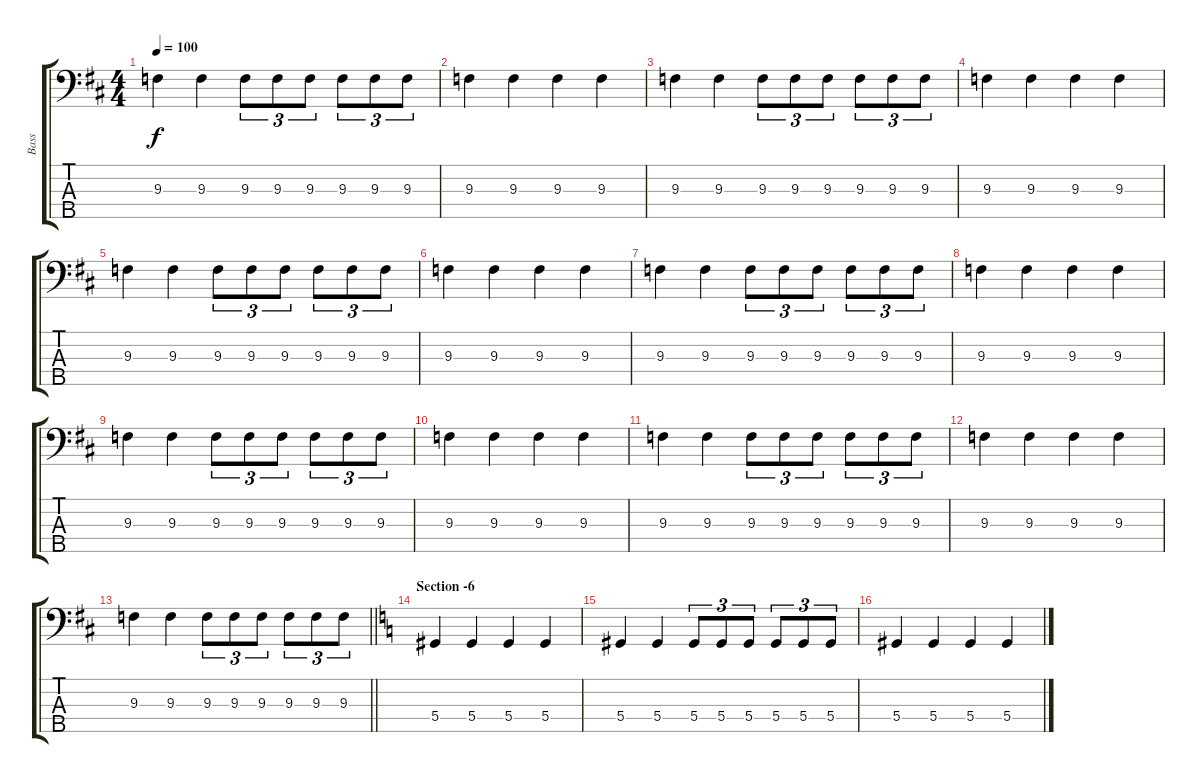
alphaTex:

\track ("Bass" "Bass") {instrument electricbassfinger}
\staff {score tabs}
\tuning (Gb2 Db2 Ab1 Eb1 Bb0) {hide}
\ts (4 4)
\tempo 100
\clef f4
\ks d
9.3.4{dy f} 9.3.4 9.3.8{tu (3 2)} 9.3.8{tu (3 2)} 9.3.8{tu (3 2)} 9.3.8{tu (3 2)} 9.3.8{tu (3 2)} 9.3.8{tu (3 2)} |
9.3.4 9.3.4 9.3.4 9.3.4 |
9.3.4 9.3.4 9.3.8{tu (3 2)} 9.3.8{tu (3 2)} 9.3.8{tu (3 2)} 9.3.8{tu (3 2)} 9.3.8{tu (3 2)} 9.3.8{tu (3 2)} |
9.3.4 9.3.4 9.3.4 9.3.4 |
9.3.4 9.3.4 9.3.8{tu (3 2)} 9.3.8{tu (3 2)} 9.3.8{tu (3 2)} 9.3.8{tu (3 2)} 9.3.8{tu (3 2)} 9.3.8{tu (3 2)} |
9.3.4 9.3.4 9.3.4 9.3.4 |
9.3.4 9.3.4 9.3.8{tu (3 2)} 9.3.8{tu (3 2)} 9.3.8{tu (3 2)} 9.3.8{tu (3 2)} 9.3.8{tu (3 2)} 9.3.8{tu (3 2)} |
9.3.4 9.3.4 9.3.4 9.3.4 |
9.3.4 9.3.4 9.3.8{tu (3 2)} 9.3.8{tu (3 2)} 9.3.8{tu (3 2)} 9.3.8{tu (3 2)} 9.3.8{tu (3 2)} 9.3.8{tu (3 2)} |
9.3.4 9.3.4 9.3.4 9.3.4 |
9.3.4 9.3.4 9.3.8{tu (3 2)} 9.3.8{tu (3 2)} 9.3.8{tu (3 2)} 9.3.8{tu (3 2)} 9.3.8{tu (3 2)} 9.3.8{tu (3 2)} |
9.3.4 9.3.4 9.3.4 9.3.4 |
\barLineRight lightlight
9.3.4 9.3.4 9.3.8{tu (3 2)} 9.3.8{tu (3 2)} 9.3.8{tu (3 2)} 9.3.8{tu (3 2)} 9.3.8{tu (3 2)} 9.3.8{tu (3 2)} |
\section ("" "Section -6")
\ks c
5.4.4 5.4.4 5.4.4 5.4.4 |
5.4.4 5.4.4 5.4.8{tu (3 2)} 5.4.8{tu (3 2)} 5.4.8{tu (3 2)} 5.4.8{tu (3 2)} 5.4.8{tu (3 2)} 5.4.8{tu (3 2)} |
5.4.4 5.4.4 5.4.4 5.4.4
